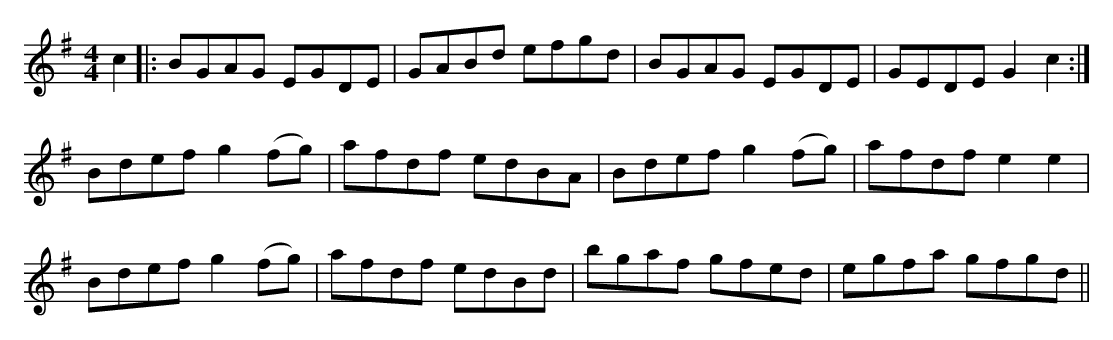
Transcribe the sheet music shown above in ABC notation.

X:1
M:4/4
K:G
c2|:BGAG EGDE|GABd efgd|BGAG EGDE|GEDE G2 c2:|
Bdef g2 (fg)|afdf edBA|Bdef g2 (fg)|afdf e2e2|
Bdef g2 (fg)|afdf edBd|bgaf gfed|egfa gfgd||
